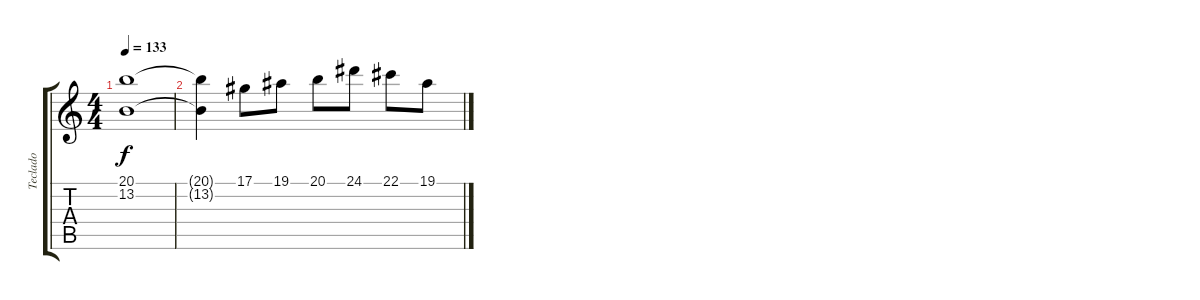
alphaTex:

\track ("Teclado" "Teclado") {instrument stringensemble2}
\staff {score tabs}
\tuning (Eb4 Bb3 Gb3 Db3 Ab2 Eb2) {hide}
\ts (4 4)
\tempo 133
\clef g2
\ks c
(20.1 13.2).1{dy f} |
(20.1{t} 13.2{t}).4 17.1.8 19.1.8 20.1.8 24.1.8 22.1.8 19.1.8
